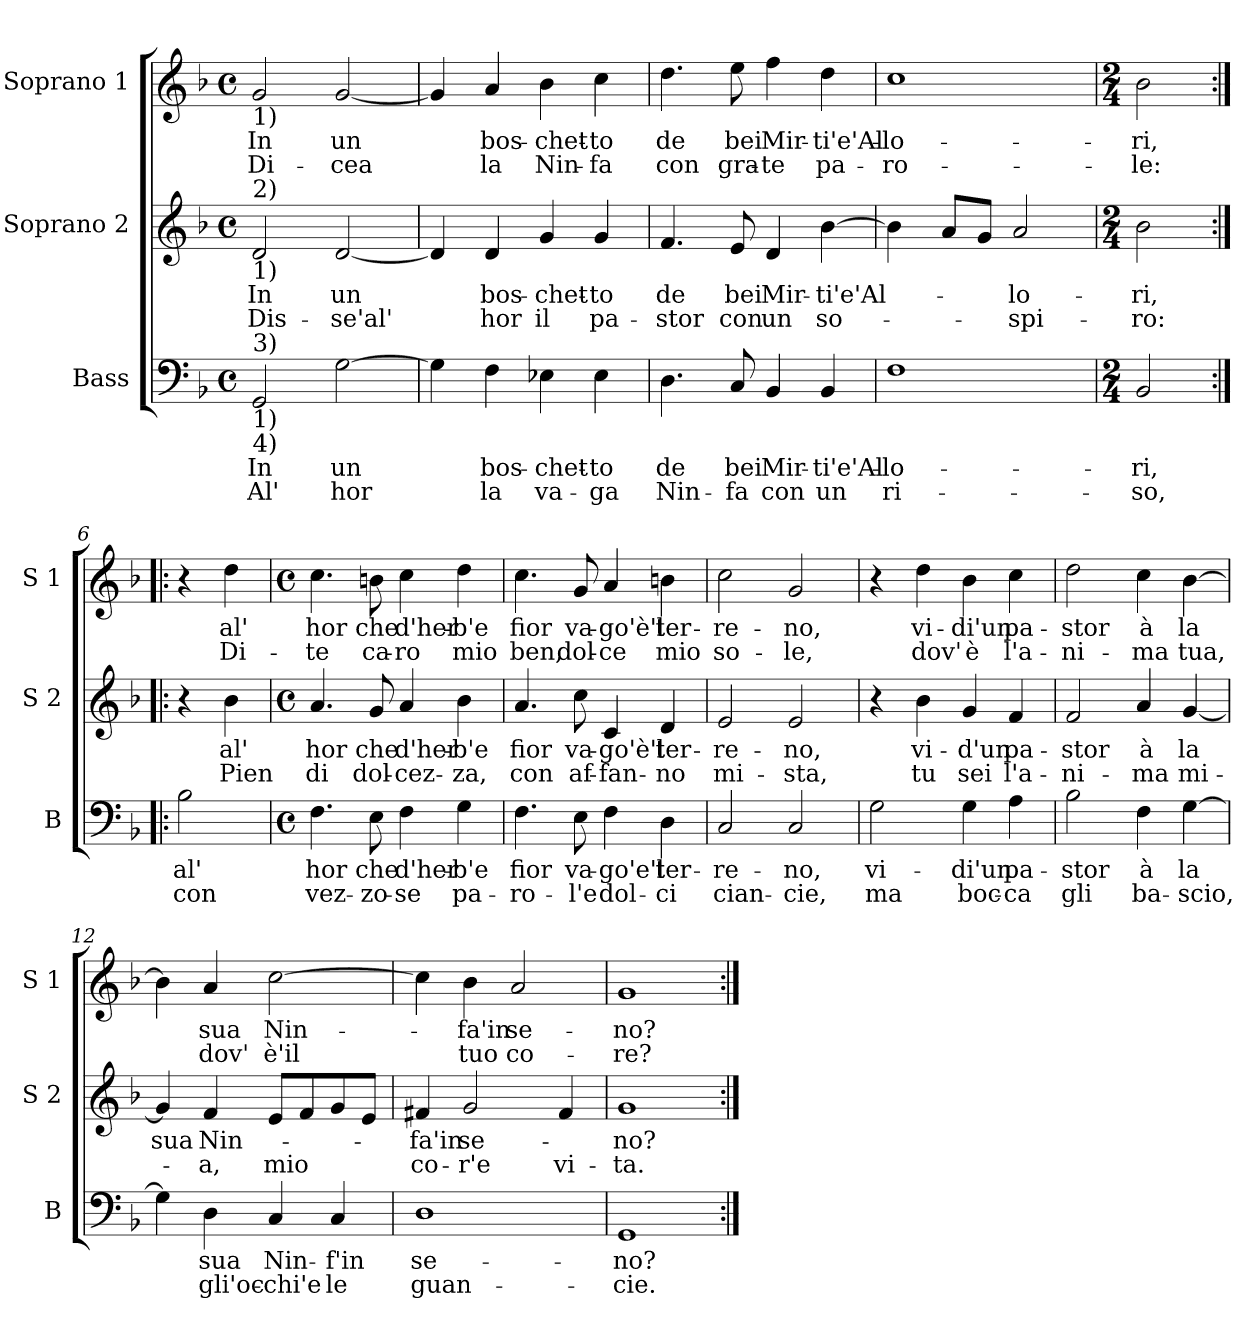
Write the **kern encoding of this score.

**kern	**text	**text	**kern	**text	**text	**kern	**text	**text
*part3	*part3	*part3	*part2	*part2	*part2	*part1	*part1	*part1
*staff3	*staff3	*staff3	*staff2	*staff2	*staff2	*staff1	*staff1	*staff1
*I"Bass	*	*	*I"Soprano 2	*	*	*I"Soprano 1	*	*
*I'B	*	*	*I'S 2	*	*	*I'S 1	*	*
*clefF4	*	*	*clefG2	*	*	*clefG2	*	*
*k[b-]	*	*	*k[b-]	*	*	*k[b-]	*	*
*F:	*	*	*F:	*	*	*F:	*	*
*M4/4	*	*	*M4/4	*	*	*M4/4	*	*
*met(c)	*	*	*met(c)	*	*	*met(c)	*	*
=1	=1	=1	=1	=1	=1	=1	=1	=1
!	!	!	!	!	!	!LO:TX:b:t=1)	!	!
!	!	!	!LO:TX:a:t=2)	!	!	!	!	!
!	!	!	!LO:TX:b:t=1)	!	!	!	!	!
!LO:TX:a:t=3)	!	!	!	!	!	!	!	!
!LO:TX:b:t=1)	!	!	!	!	!	!	!	!
!LO:TX:b:t=4)	!	!	!	!	!	!	!	!
!	!LO:LY:b	!LO:LY:b	!	!LO:LY:b	!LO:LY:b	!	!LO:LY:b	!LO:LY:b
2GG/	In	Al'	2d/	In	Dis-	2g/	In	Di-
!	!LO:LY:b	!LO:LY:b	!	!LO:LY:b	!LO:LY:b	!	!LO:LY:b	!LO:LY:b
[2G\	un	hor	[2d/	un	-se'al'	[2g/	un	-cea
=2	=2	=2	=2	=2	=2	=2	=2	=2
4G\]	.	.	4d/]	.	.	4g/]	.	.
!	!LO:LY:b	!LO:LY:b	!	!LO:LY:b	!LO:LY:b	!	!LO:LY:b	!LO:LY:b
4F\	bos-	la	4d/	bos-	hor	4a/	bos-	la
!	!LO:LY:b	!LO:LY:b	!	!LO:LY:b	!LO:LY:b	!	!LO:LY:b	!LO:LY:b
4E-X\	-chet-	va-	4g/	-chet-	il	4b-\	-chet-	Nin-
!	!LO:LY:b	!LO:LY:b	!	!LO:LY:b	!LO:LY:b	!	!LO:LY:b	!LO:LY:b
4E-\	-to	-ga	4g/	-to	pa-	4cc\	-to	-fa
=3	=3	=3	=3	=3	=3	=3	=3	=3
!	!LO:LY:b	!LO:LY:b	!	!LO:LY:b	!LO:LY:b	!	!LO:LY:b	!LO:LY:b
4.D\	de	Nin-	4.f/	de	-stor	4.dd\	de	con
!	!LO:LY:b	!LO:LY:b	!	!LO:LY:b	!LO:LY:b	!	!LO:LY:b	!LO:LY:b
8C/	bei	-fa	8e/	bei	con	8ee\	bei	gra-
!	!LO:LY:b	!LO:LY:b	!	!LO:LY:b	!LO:LY:b	!	!LO:LY:b	!LO:LY:b
4BB-/	Mir-	con	4d/	Mir-	un	4ff\	Mir-	-te
!	!LO:LY:b	!LO:LY:b	!	!LO:LY:b	!LO:LY:b	!	!LO:LY:b	!LO:LY:b
4BB-/	-ti'e'Al-	un	[4b-\	-ti'e'Al-	so-	4dd\	-ti'e'Al-	pa-
=4	=4	=4	=4	=4	=4	=4	=4	=4
!	!LO:LY:b	!LO:LY:b	!	!	!	!	!LO:LY:b	!LO:LY:b
1F	-lo-	ri-	4b-\]	.	.	1cc	-lo-	-ro-
.	.	.	8a/L	.	.	.	.	.
.	.	.	8g/J	.	.	.	.	.
!	!	!	!	!LO:LY:b	!LO:LY:b	!	!	!
.	.	.	2a/	-lo-	-spi-	.	.	.
!!LO:LB:g=z
=5	=5	=5	=5	=5	=5	=5	=5	=5
*M2/4	*	*	*M2/4	*	*	*M2/4	*	*
!	!LO:LY:b	!LO:LY:b	!	!LO:LY:b	!LO:LY:b	!	!LO:LY:b	!LO:LY:b
2BB-/	-ri,	-so,	2b-\	-ri,	-ro:	2b-\	-ri,	-le:
=6:|!|:	=6:|!|:	=6:|!|:	=6:|!|:	=6:|!|:	=6:|!|:	=6:|!|:	=6:|!|:	=6:|!|:
!	!LO:LY:b	!LO:LY:b	!	!	!	!	!	!
2B-\	al'	con	4r	.	.	4r	.	.
!	!	!	!	!LO:LY:b	!LO:LY:b	!	!LO:LY:b	!LO:LY:b
.	.	.	4b-\	al'	Pien	4dd\	al'	Di-
=7	=7	=7	=7	=7	=7	=7	=7	=7
*M4/4	*	*	*M4/4	*	*	*M4/4	*	*
*met(c)	*	*	*met(c)	*	*	*met(c)	*	*
!	!LO:LY:b	!LO:LY:b	!	!LO:LY:b	!LO:LY:b	!	!LO:LY:b	!LO:LY:b
4.F\	hor	vez-	4.a/	hor	di	4.cc\	hor	-te
!	!LO:LY:b	!LO:LY:b	!	!LO:LY:b	!LO:LY:b	!	!LO:LY:b	!LO:LY:b
8E\	che	-zo-	8g/	che	dol-	8bn\	che	ca-
!	!LO:LY:b	!LO:LY:b	!	!LO:LY:b	!LO:LY:b	!	!LO:LY:b	!LO:LY:b
4F\	d'her-	-se	4a/	d'her-	-cez-	4cc\	d'her-	-ro
!	!LO:LY:b	!LO:LY:b	!	!LO:LY:b	!LO:LY:b	!	!LO:LY:b	!LO:LY:b
4G\	-b'e	pa-	4b-\	-b'e	-za,	4dd\	-b'e	mio
=8	=8	=8	=8	=8	=8	=8	=8	=8
!	!LO:LY:b	!LO:LY:b	!	!LO:LY:b	!LO:LY:b	!	!LO:LY:b	!LO:LY:b
4.F\	fior	-ro-	4.a/	fior	con	4.cc\	fior	ben,
!	!LO:LY:b	!LO:LY:b	!	!LO:LY:b	!LO:LY:b	!	!LO:LY:b	!LO:LY:b
8E\	va-	-l'e	8cc\	va-	af-	8g/	va-	dol-
!	!LO:LY:b	!LO:LY:b	!	!LO:LY:b	!LO:LY:b	!	!LO:LY:b	!LO:LY:b
4F\	-go'e'l	dol-	4c/	-go'è'l	-fan-	4a/	-go'è'l	-ce
!	!LO:LY:b	!LO:LY:b	!	!LO:LY:b	!LO:LY:b	!	!LO:LY:b	!LO:LY:b
4D\	ter-	-ci	4d/	ter-	-no	4bn\	ter-	mio
=9	=9	=9	=9	=9	=9	=9	=9	=9
!	!LO:LY:b	!LO:LY:b	!	!LO:LY:b	!LO:LY:b	!	!LO:LY:b	!LO:LY:b
2C/	-re-	cian-	2e/	-re-	mi-	2cc\	-re-	so-
!	!LO:LY:b	!LO:LY:b	!	!LO:LY:b	!LO:LY:b	!	!LO:LY:b	!LO:LY:b
2C/	-no,	-cie,	2e/	-no,	-sta,	2g/	-no,	-le,
!!LO:LB:g=z
=10	=10	=10	=10	=10	=10	=10	=10	=10
!	!LO:LY:b	!LO:LY:b	!	!	!	!	!	!
2G\	vi-	ma	4r	.	.	4r	.	.
!	!	!	!	!LO:LY:b	!LO:LY:b	!	!LO:LY:b	!LO:LY:b
.	.	.	4b-\	vi-	tu	4dd\	vi-	dov'
!	!LO:LY:b	!LO:LY:b	!	!LO:LY:b	!LO:LY:b	!	!LO:LY:b	!LO:LY:b
4G\	-di'un	boc-	4g/	-d'un	sei	4b-\	-di'un	è
!	!LO:LY:b	!LO:LY:b	!	!LO:LY:b	!LO:LY:b	!	!LO:LY:b	!LO:LY:b
4A\	pa-	-ca	4f/	pa-	l'a-	4cc\	pa-	l'a-
=11	=11	=11	=11	=11	=11	=11	=11	=11
!	!LO:LY:b	!LO:LY:b	!	!LO:LY:b	!LO:LY:b	!	!LO:LY:b	!LO:LY:b
2B-\	-stor	gli	2f/	-stor	-ni-	2dd\	-stor	-ni-
!	!LO:LY:b	!LO:LY:b	!	!LO:LY:b	!LO:LY:b	!	!LO:LY:b	!LO:LY:b
4F\	à	ba-	4a/	à	-ma	4cc\	à	-ma
!	!LO:LY:b	!LO:LY:b	!	!LO:LY:b	!LO:LY:b	!	!LO:LY:b	!LO:LY:b
[4G\	la	-scio,	[4g/	la	mi-	[4b-\	la	tua,
=12	=12	=12	=12	=12	=12	=12	=12	=12
!	!	!	!	!LO:LY:b	!	!	!	!
4G\]	.	.	4g/]	sua	.	4b-\]	.	.
!	!LO:LY:b	!LO:LY:b	!	!LO:LY:b	!LO:LY:b	!	!LO:LY:b	!LO:LY:b
4D\	sua	gli'oc-	4f/	Nin-	-a,	4a/	sua	dov'
!	!LO:LY:b	!LO:LY:b	!	!	!LO:LY:b	!	!LO:LY:b	!LO:LY:b
4C/	Nin-	-chi'e	8e/L	.	mio	[2cc\	Nin-	è'il
.	.	.	8f/	.	.	.	.	.
!	!LO:LY:b	!LO:LY:b	!	!	!	!	!	!
4C/	-f'in	le	8g/	.	.	.	.	.
.	.	.	8e/J	.	.	.	.	.
=13	=13	=13	=13	=13	=13	=13	=13	=13
!	!LO:LY:b	!LO:LY:b	!	!LO:LY:b	!LO:LY:b	!	!	!
1D	se-	guan-	4f#X/	-fa'in	co-	4cc\]	.	.
!	!	!	!	!LO:LY:b	!LO:LY:b	!	!LO:LY:b	!LO:LY:b
.	.	.	2g/	se-	-r'e	4b-\	-fa'in	tuo
!	!	!	!	!	!	!	!LO:LY:b	!LO:LY:b
.	.	.	.	.	.	2a/	se-	co-
!	!	!	!	!	!LO:LY:b	!	!	!
.	.	.	4f#/	.	vi-	.	.	.
=14	=14	=14	=14	=14	=14	=14	=14	=14
!	!LO:LY:b	!LO:LY:b	!	!LO:LY:b	!LO:LY:b	!	!LO:LY:b	!LO:LY:b
1GG	-no?	-cie.	1g	-no?	-ta.	1g	-no?	-re?
=:|!	=:|!	=:|!	=:|!	=:|!	=:|!	=:|!	=:|!	=:|!
*-	*-	*-	*-	*-	*-	*-	*-	*-
